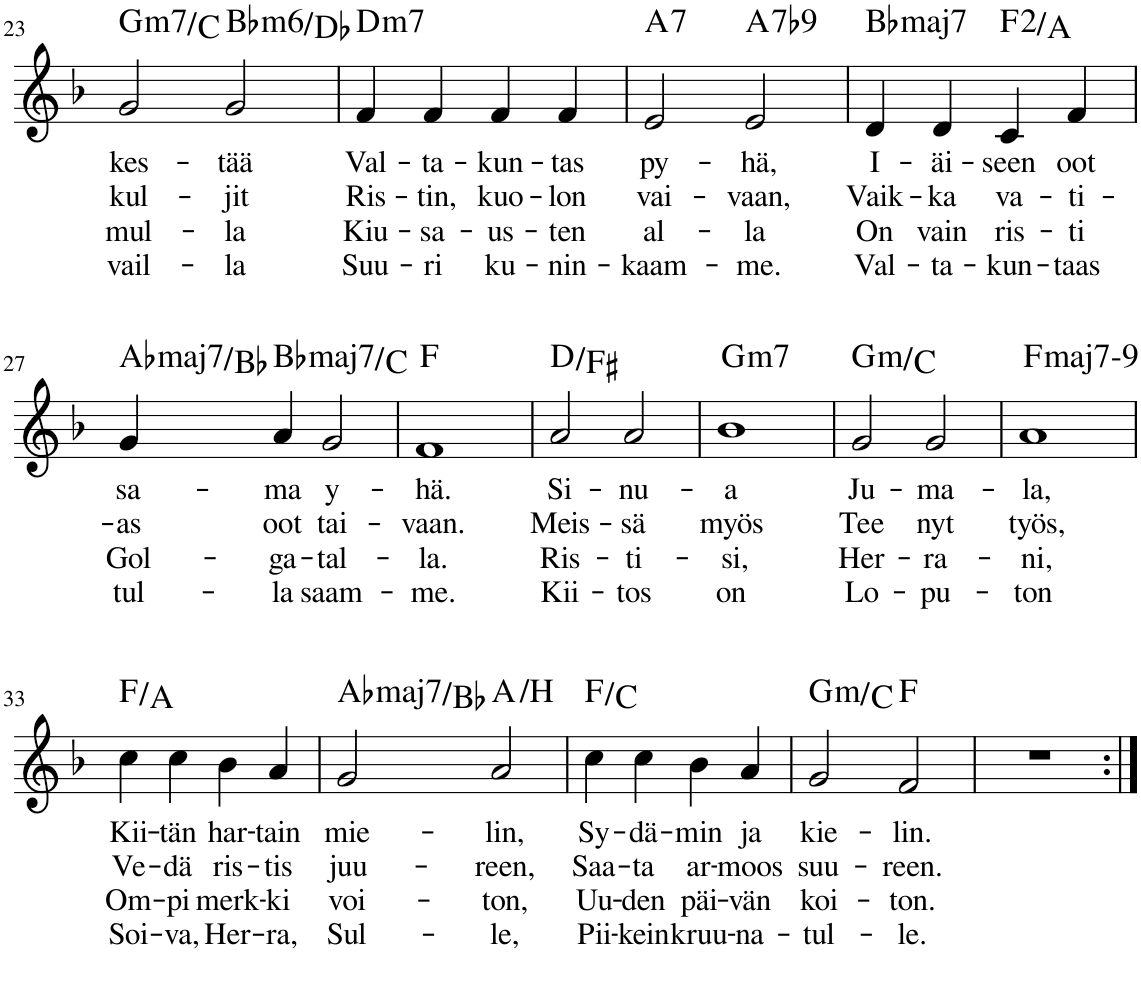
**kern	**text	**text	**text	**text	**harte
*part1	*part1	*part1	*part1	*part1	*part1
*staff1	*staff1	*staff1	*staff1	*staff1	*
*I"Piano	*	*	*	*	*
*I'Pno.	*	*	*	*	*
!!LO:PB:g=z
*clefG2	*	*	*	*	*
*k[b-]	*	*	*	*	*
*M4/4	*	*	*	*	*
=23	=23	=23	=23	=23	=23
!	!LO:LY:b	!LO:LY:b	!LO:LY:b	!LO:LY:b	!LO:H:kt=m7
2g/	kes-	kul-	mul-	vail-	G:min7/4
!	!LO:LY:b	!LO:LY:b	!LO:LY:b	!LO:LY:b	!LO:H:kt=m6
2g/	-tää	-jit	-la	-la	Bb:min6/b3
=24	=24	=24	=24	=24	=24
!	!LO:LY:b	!LO:LY:b	!LO:LY:b	!LO:LY:b	!LO:H:kt=m7
4f/	Val-	Ris-	Kiu-	Suu-	D:min7
!	!LO:LY:b	!LO:LY:b	!LO:LY:b	!LO:LY:b	!
4f/	-ta-	-tin,	-sa-	-ri	.
!	!LO:LY:b	!LO:LY:b	!LO:LY:b	!LO:LY:b	!
4f/	-kun-	kuo-	-us-	ku-	.
!	!LO:LY:b	!LO:LY:b	!LO:LY:b	!LO:LY:b	!
4f/	-tas	-lon	-ten	-nin-	.
=25	=25	=25	=25	=25	=25
!	!LO:LY:b	!LO:LY:b	!LO:LY:b	!LO:LY:b	!LO:H:kt=7
2e/	py-	vai-	al-	-kaam-	A:7
!	!LO:LY:b	!LO:LY:b	!LO:LY:b	!LO:LY:b	!LO:H:kt=7
2e/	-hä,	-vaan,	-la	-me.	A:7(b9)
=26	=26	=26	=26	=26	=26
!	!LO:LY:b	!LO:LY:b	!LO:LY:b	!LO:LY:b	!LO:H:kt=maj7
4d/	I-	Vaik-	On	Val-	Bb:maj7
!	!LO:LY:b	!LO:LY:b	!LO:LY:b	!LO:LY:b	!
4d/	-äi-	-ka	vain	-ta-	.
!	!LO:LY:b	!LO:LY:b	!LO:LY:b	!LO:LY:b	!
4c/	-seen	va-	ris-	-kun-	F:maj(2)/3
!	!LO:LY:b	!LO:LY:b	!LO:LY:b	!LO:LY:b	!
4f/	oot	-ti-	-ti	-taas	.
!!LO:LB:g=z
=27	=27	=27	=27	=27	=27
!	!LO:LY:b	!LO:LY:b	!LO:LY:b	!LO:LY:b	!LO:H:kt=maj7
4g/	sa-	-as	Gol-	tul-	Ab:maj7/2
!	!LO:LY:b	!LO:LY:b	!LO:LY:b	!LO:LY:b	!LO:H:kt=maj7
4a/	-ma	oot	-ga-	-la	Bb:maj7/2
!	!LO:LY:b	!LO:LY:b	!LO:LY:b	!LO:LY:b	!
2g/	y-	tai-	-tal-	saam-	.
=28	=28	=28	=28	=28	=28
!	!LO:LY:b	!LO:LY:b	!LO:LY:b	!LO:LY:b	!
1f	-hä.	-vaan.	-la.	-me.	F:maj
=29	=29	=29	=29	=29	=29
!	!LO:LY:b	!LO:LY:b	!LO:LY:b	!LO:LY:b	!
2a/	Si-	Meis-	Ris-	Kii-	D:maj/3
!	!LO:LY:b	!LO:LY:b	!LO:LY:b	!LO:LY:b	!
2a/	-nu-	-sä	-ti-	-tos	.
=30	=30	=30	=30	=30	=30
!	!LO:LY:b	!LO:LY:b	!LO:LY:b	!LO:LY:b	!LO:H:kt=m7
1b-	-a	myös	-si,	on	G:min7
=31	=31	=31	=31	=31	=31
!	!LO:LY:b	!LO:LY:b	!LO:LY:b	!LO:LY:b	!LO:H:kt=m
2g/	Ju-	Tee	Her-	Lo-	G:min/4
!	!LO:LY:b	!LO:LY:b	!LO:LY:b	!LO:LY:b	!
2g/	-ma-	nyt	-ra-	-pu-	.
=32	=32	=32	=32	=32	=32
!	!LO:LY:b	!LO:LY:b	!LO:LY:b	!LO:LY:b	!LO:H:kt=maj7
1a	-la,	työs,	-ni,	-ton	F:maj7(b9)
!!LO:LB:g=z
=33	=33	=33	=33	=33	=33
!	!LO:LY:b	!LO:LY:b	!LO:LY:b	!LO:LY:b	!
4cc\	Kii-	Ve-	Om-	Soi-	F:maj/3
!	!LO:LY:b	!LO:LY:b	!LO:LY:b	!LO:LY:b	!
4cc\	-tän	-dä	-pi	-va,	.
!	!LO:LY:b	!LO:LY:b	!LO:LY:b	!LO:LY:b	!
4b-\	har-	ris-	merk-	Her-	.
!	!LO:LY:b	!LO:LY:b	!LO:LY:b	!LO:LY:b	!
4a/	-tain	-tis	-ki	-ra,	.
=34	=34	=34	=34	=34	=34
!	!LO:LY:b	!LO:LY:b	!LO:LY:b	!LO:LY:b	!LO:H:kt=maj7
2g/	mie-	juu-	voi-	Sul-	Ab:maj7/2
!	!LO:LY:b	!LO:LY:b	!LO:LY:b	!LO:LY:b	!
2a/	-lin,	-reen,	-ton,	-le,	A:maj
=35	=35	=35	=35	=35	=35
!	!LO:LY:b	!LO:LY:b	!LO:LY:b	!LO:LY:b	!
4cc\	Sy-	Saa-	Uu-	Pii-	F:maj/5
!	!LO:LY:b	!LO:LY:b	!LO:LY:b	!LO:LY:b	!
4cc\	-dä-	-ta	-den	-kein	.
!	!LO:LY:b	!LO:LY:b	!LO:LY:b	!LO:LY:b	!
4b-\	-min	ar-	päi-	kruu-	.
!	!LO:LY:b	!LO:LY:b	!LO:LY:b	!LO:LY:b	!
4a/	ja	-moos	-vän	-na-	.
=36	=36	=36	=36	=36	=36
!	!LO:LY:b	!LO:LY:b	!LO:LY:b	!LO:LY:b	!LO:H:kt=m
2g/	kie-	suu-	koi-	-tul-	G:min/4
!	!LO:LY:b	!LO:LY:b	!LO:LY:b	!LO:LY:b	!
2f/	-lin.	-reen.	-ton.	-le.	F:maj
=37	=37	=37	=37	=37	=37
1r	.	.	.	.	.
=:|!	=:|!	=:|!	=:|!	=:|!	=:|!
*-	*-	*-	*-	*-	*-
